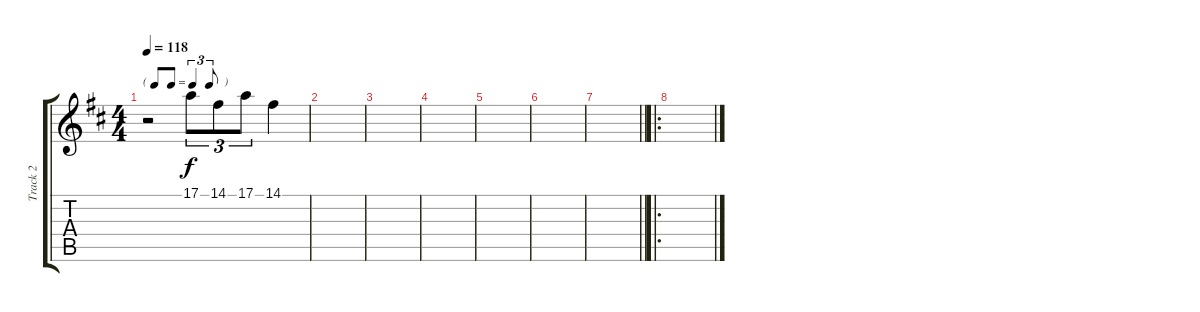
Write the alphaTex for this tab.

\track ("Track 2" "Track 2") {instrument piccolo}
\staff {score tabs}
\tuning (E4 B3 G3 D3 A2 E2) {hide}
\ts (4 4)
\tf triplet8th
\tempo 118
\clef g2
\ks d
r.2{dy f} 17.1.8{tu (3 2)} 14.1.8{tu (3 2)} 17.1.8{tu (3 2)} 14.1.4 |
|
|
|
|
|
\barLineRight lightlight
|
\ro
